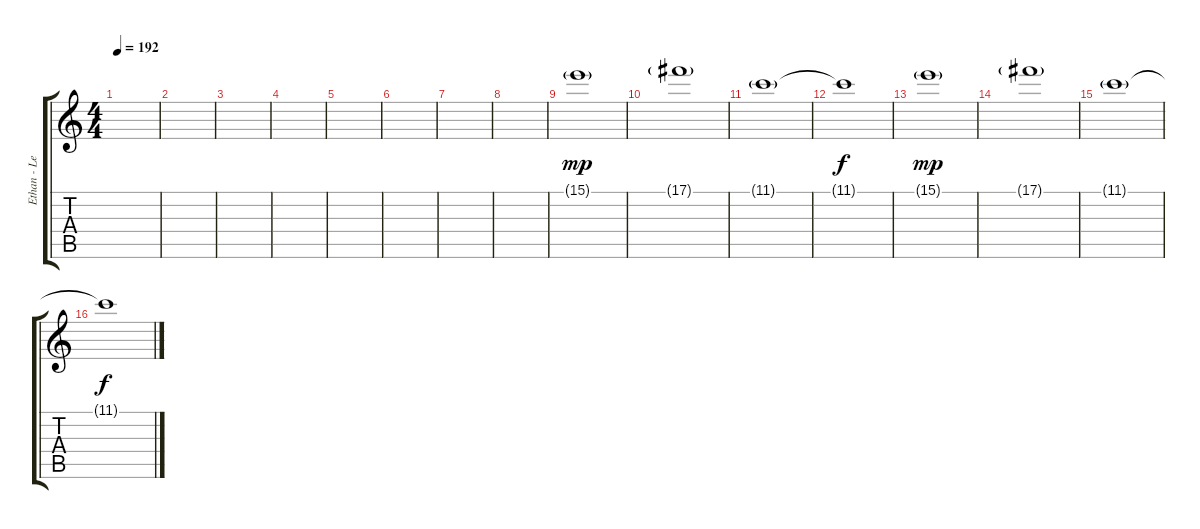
\track ("Ethan - Lead" "Ethan - Le") {instrument distortionguitar}
\staff {score tabs}
\tuning (Db4 Ab3 E3 B2 Gb2 B1) {hide}
\ts (4 4)
\tempo 192
\clef g2
\ks c
|
|
|
|
|
|
|
|
15.1{g}.1{dy mp} |
17.1{g}.1 |
11.1{g}.1 |
11.1{t}.1{dy f} |
15.1{g}.1{dy mp} |
17.1{g}.1 |
11.1{g}.1 |
11.1{t}.1{dy f}
